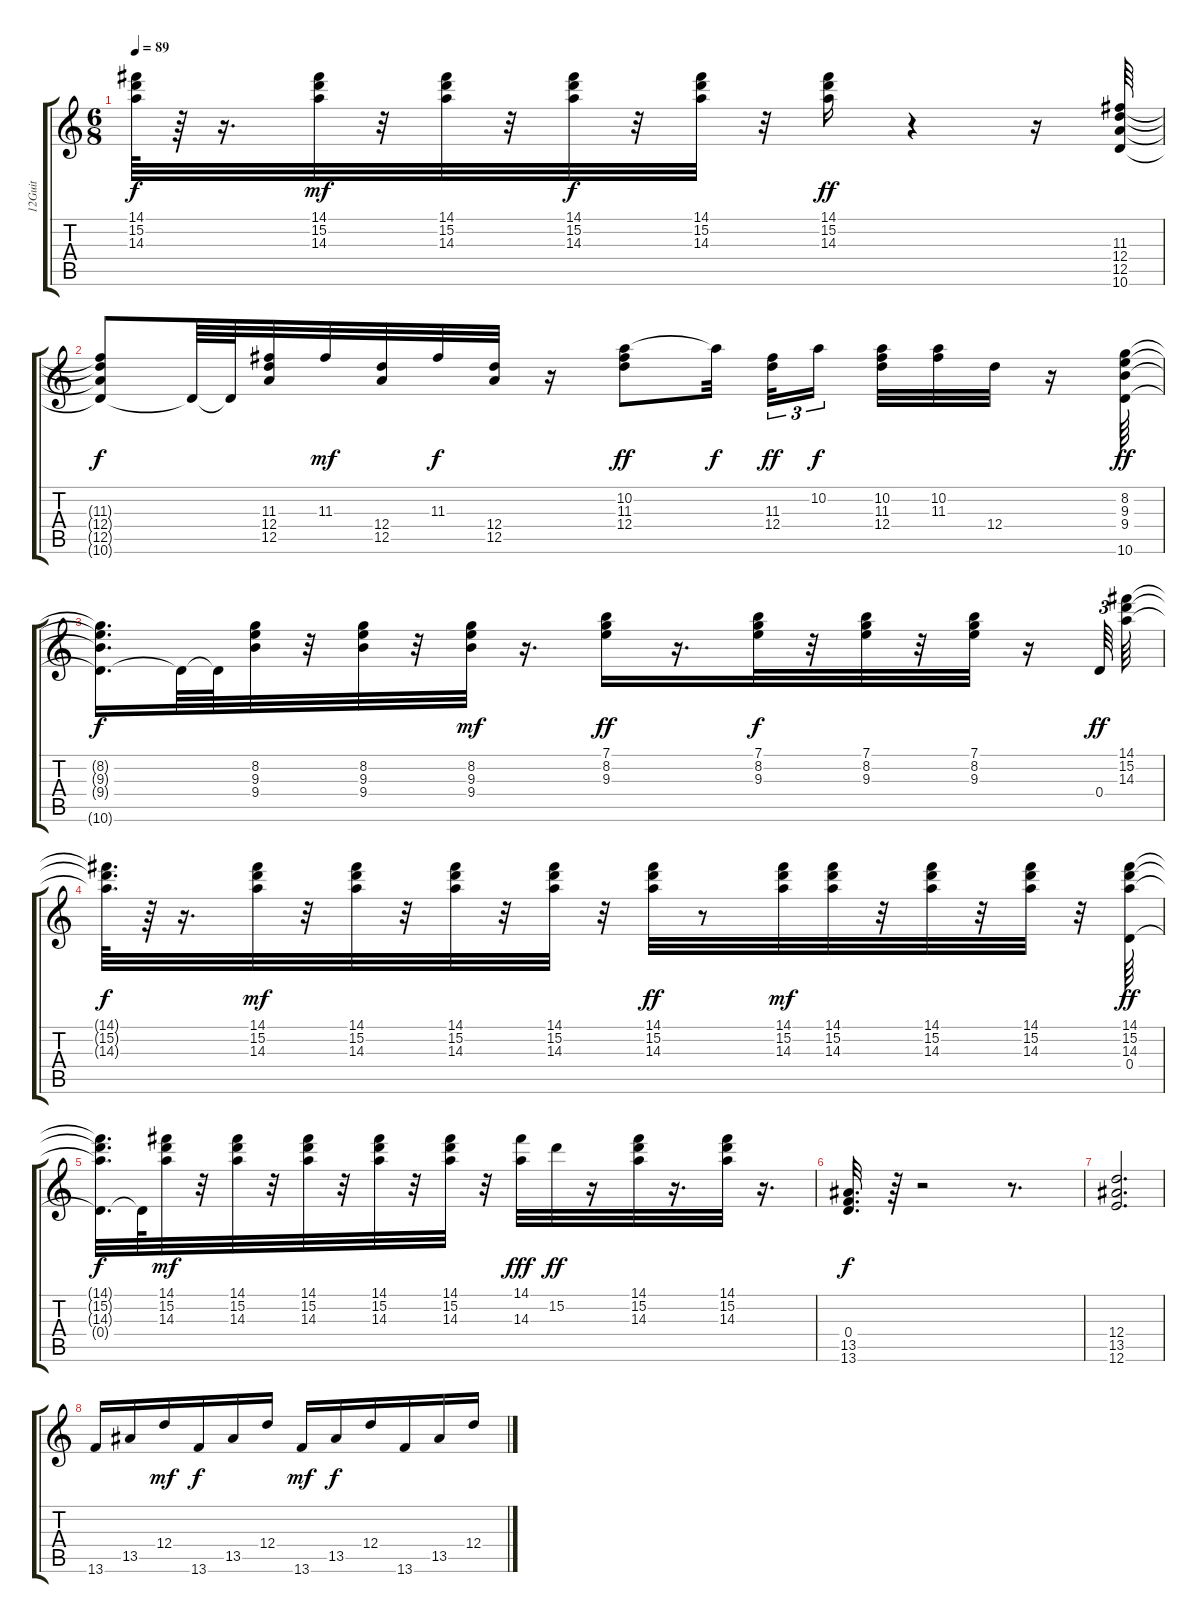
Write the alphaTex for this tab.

\track ("12Guit" "12Guit") {instrument acousticguitarsteel}
\staff {score tabs}
\tuning (E4 B3 G3 D3 A2 E2) {hide}
\ts (6 8)
\tempo 89
\clef g2
\ks c
(14.1{t} 15.2{t} 14.3{t}).64{dy f} r.64 r.16{d} (14.1 15.2 14.3).32{dy mf} r.32 (14.1 15.2 14.3).32 r.32 (14.1 15.2 14.3).32{dy f} r.32 (14.1 15.2 14.3).32 r.32 (14.1 15.2 14.3).16{dy ff} r.4 r.16 (11.3 12.4 12.5 10.6).64 |
(11.3{t} 12.4{t} 12.5{t} 10.6{t}).8{dy f} 10.6{t}.64 10.6{t}.64 (11.3 12.4 12.5).32 11.3.32{dy mf} (12.4 12.5).32 11.3.32{dy f} (12.4 12.5).32 r.16 (10.2 11.3 12.4).8{dy ff} 10.2{t}.32{dy f beam splitsecondary} (11.3 12.4).32{tu (3 2) dy ff} 10.2.16{tu (3 2) dy f beam splitsecondary} (10.2 11.3 12.4).32 (10.2 11.3).32 12.4.32 r.16 (8.2 9.3 9.4 10.6).64{dy ff} |
(8.2{t} 9.3{t} 9.4{t} 10.6{t}).16{d dy f} 10.6{t}.64 10.6{t}.64 (8.2 9.3 9.4).32 r.32 (8.2 9.3 9.4).32 r.32 (8.2 9.3 9.4).32{dy mf} r.16{d} (7.1 8.2 9.3).16{dy ff} r.16{d} (7.1 8.2 9.3).32{dy f} r.32 (7.1 8.2 9.3).32 r.32 (7.1 8.2 9.3).32 r.16 0.4.64{tu (3 2) dy ff} (14.1 15.2 14.3).64 |
(14.1{t} 15.2{t} 14.3{t}).64{d dy f} r.64 r.16{d} (14.1 15.2 14.3).32{dy mf} r.32 (14.1 15.2 14.3).32 r.32 (14.1 15.2 14.3).32 r.32 (14.1 15.2 14.3).32 r.32 (14.1 15.2 14.3).32{dy ff} r.8 (14.1 15.2 14.3).32{dy mf} (14.1 15.2 14.3).32 r.32 (14.1 15.2 14.3).32 r.32 (14.1 15.2 14.3).32 r.32 (14.1 15.2 14.3 0.4).64{dy ff} |
(14.1{t} 15.2{t} 14.3{t} 0.4{t}).32{d dy f} 0.4{t}.64 (14.1 15.2 14.3).32{dy mf} r.32 (14.1 15.2 14.3).32 r.32 (14.1 15.2 14.3).32 r.32 (14.1 15.2 14.3).32 r.32 (14.1 15.2 14.3).32 r.32 (14.1 14.3).32{dy fff} 15.2.32{dy ff} r.16 (14.1 15.2 14.3).32 r.16{d} (14.1 15.2 14.3).32 r.16{d} |
(0.4 13.5 13.6).32{d dy f instrument acousticguitarsteel} r.64 r.2 r.8{d} |
(12.4 13.5 12.6).2{d} |
13.6.16 13.5.16 12.4.16{dy mf} 13.6.16{dy f} 13.5.16 12.4.16 13.6.16{dy mf} 13.5.16{dy f} 12.4.16 13.6.16 13.5.16 12.4.16
